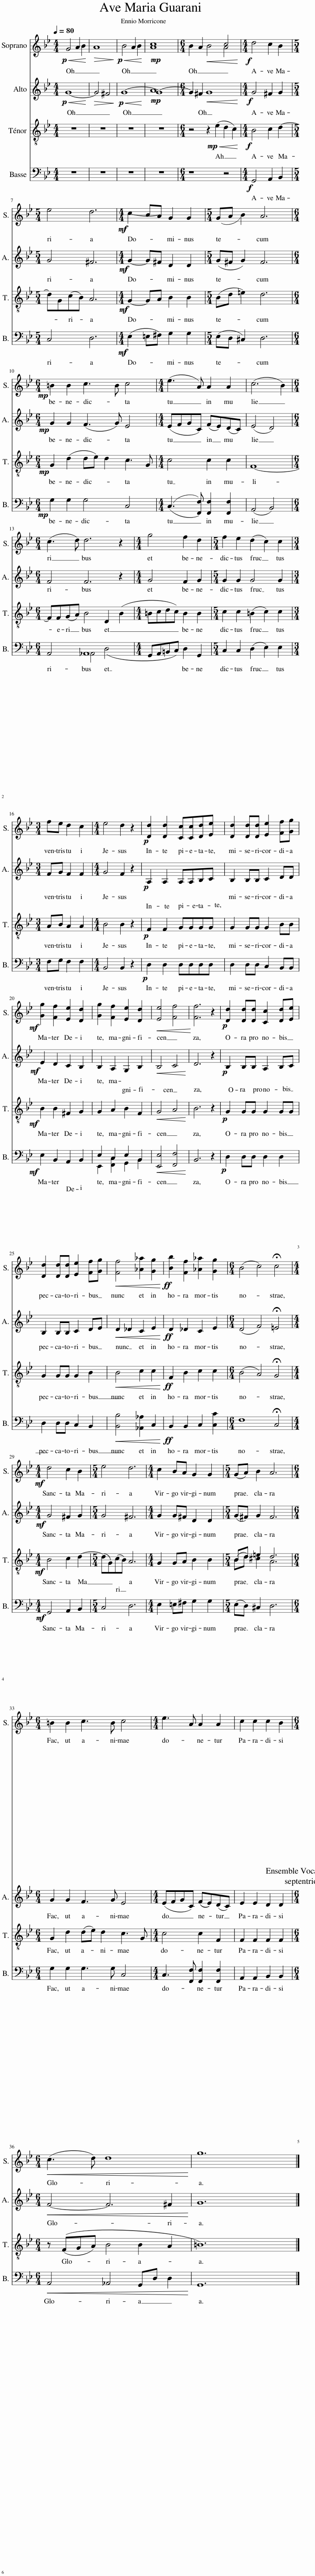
X:1
%%score ( 1 2 ) ( 3 4 ) ( 5 6 ) ( 7 8 )
L:1/8
Q:1/4=80
M:4/4
I:linebreak $
K:Bb
V:1 treble
V:2 treble
V:3 treble
V:4 treble
V:5 treble-8
V:6 treble-8
V:7 bass
V:8 bass
V:1
!p!!<(! G4 A2 B2!<)! |!>(! A8!>)! |!p!!<(! B4 A2 B2!<)! |!mp! [Ac]8 |[M:6/4] B2 A2!<(! B4 c4!<)! | %5
[M:4/4]!f! d4 c2 B2 |$[M:5/4] e4 d6 |[M:4/4]!mf! (c2 BA) G2 G2 |[M:5/4] (GA B2) A6 |$[M:6/4]!mp! =B2 B2 c3 B c4 | %10
[M:4/4] (e3 A) A2 A2 | (c6 B2) |$[M:6/4] (c3 d) d6 z2 |[M:4/4] g4 f2 d2 |[M:5/4] f2 e2 (d2 c2) c2 |$ %15
[M:3/4] fe d2 c2 |[M:4/4] e4 d2 z2 |!p! [Dd]2 [Dd]2 [Cc][Cc][Dd][Ee] | [Dd]2 [Dd][Dd] [Ee]2 [Ff][Gg] |$!mf! [Gg]2 [Ff]2 [Ee]2 [Dd]2 | %20
 [Gg]2 [Ff]2 [Ee]2 [Dd]2 |!<(! [Ee]4 [Ff]4 | [Ff]6!<)! z2 |!p! [Dd]2 [Dd][Dd] [Cc]2 [Dd][Ee] |$ [Dd]2 [Dd][Dd] [Ee]2 [Ff][Gg] | %25
!<(! [Ff]4 [_A_a]2 [Gg]2!<)! |!ff! [Bb]2 [Ff]2 [_A_a]2 [Gg]2 |[M:6/4] (B4 c4) !fermata!c4 |$[M:4/4]!mf! d4 c2 B2 |[M:5/4] e4 d6 | %30
[M:4/4] c2 BA G2 G2 |[M:5/4] (GA) B2 A6 |$[M:6/4] =B2 B2 c3 B c4 |[M:4/4] e3 A A2 A2 | c2 c2 c2 B2 |$ %35
[M:6/4]!<(! (c3 d) d8!<)! | g12 |] %37
V:2
 x8 | x8 | x8 | x8 |[M:6/4] x8 A4 | %5
[M:4/4] x8 |$[M:5/4] x10 |[M:4/4] x8 |[M:5/4] x10 |$[M:6/4] x12 | %10
[M:4/4] x8 | x8 |$[M:6/4] x12 |[M:4/4] x8 |[M:5/4] x10 |$ %15
[M:3/4] x6 |[M:4/4] x8 | x8 | x8 |$ x8 | %20
 x8 | x8 | x8 | x8 |$ x8 | %25
 x8 | x8 |[M:6/4] x12 |$[M:4/4] x8 |[M:5/4] x10 | %30
[M:4/4] x8 |[M:5/4] x10 |$[M:6/4] x12 |[M:4/4] x8 | x8 |$ %35
[M:6/4] x12 | x12 |] %37
V:3
!p!!<(! G8-!<)! |!>(! G4 ^F4!>)! |!p!!<(! G8-!<)! |!mp! G8- |[M:6/4] G2 ^F2!<(! G8!<)! | %5
[M:4/4]!f! G4 ^F2 G2 |$[M:5/4] G4 ^F6 |[M:4/4]!mf! G2- G^F D2 D2 |[M:5/4] (G^F G2) F6 |$[M:6/4]!mp! G2 G2 (F3 G) E4 | %10
[M:4/4] (EFGC) (FE)(DC) | (E4 D4) |$[M:6/4] F4 F6 z2 |[M:4/4] G4 F2 G2 |[M:5/4] G2 G2 G4 G2 |$ %15
[M:3/4] FG F2 F2 |[M:4/4] G4 F2 z2 |!p! A,2 A,2 A,A,B,C | B,2 B,B, C2 DD |$!mf! E2 D2 C2 B,2 | %20
 B,2 A,2 G,2 B,2 |!<(! B,4 C4!<)! | D6 z2 |!p! B,2 B,B, A,2 B,C |$ B,2 B,B, C2 DE | %25
!<(! D2 _D2 C2 E2!<)! |!ff! D2 _D2 C2 E2 |[M:6/4] (D4 F4) !fermata!=E4 |$[M:4/4]!mf! G4 ^F2 G2 |[M:5/4] G4 ^F6 | %30
[M:4/4] G2 G^F D2 D2 |[M:5/4] (G^F) G2 F6 |$[M:6/4] G2 G2 F3 G E4 |[M:4/4] (EFGC) ((FE))(DC) | E2 E2 D2 D2 |$ %35
[M:6/4]!<(! F4- F6 ^F2!<)! | G12 |] %37
V:4
 x8 | x8 | x8 | A8 |[M:6/4] x12 | %5
[M:4/4] x8 |$[M:5/4] x10 |[M:4/4] x8 |[M:5/4] x10 |$[M:6/4] x12 | %10
[M:4/4] x8 | x8 |$[M:6/4] x12 |[M:4/4] x8 |[M:5/4] x10 |$ %15
[M:3/4] x6 |[M:4/4] x8 | x8 | x8 |$ x8 | %20
 x8 | x8 | x8 | x8 |$ x8 | %25
 x8 | x8 |[M:6/4] x12 |$[M:4/4] x8 |[M:5/4] x10 | %30
[M:4/4] x8 |[M:5/4] x10 |$[M:6/4] x12 |[M:4/4] x8 | x8 |$ %35
[M:6/4] x12 | x12 |] %37
V:5
 z8 | z8 | z8 | z8 |[M:6/4] z4!mp! z2!<(! (e2 d2 c2)!<)! | %5
[M:4/4]!f! B4 c2 d2- |$[M:5/4] dG(cB) A6 |[M:4/4]!mf! G2- GA B2 B2 |[M:5/4] (Bd =e2) d6 |$[M:6/4]!mp! G2 (d2 de) d2 c3 G | %10
[M:4/4] c4 c2 c2 | F8- |$[M:6/4] FF(GA) B4 D2 (B2 |[M:4/4] =Bcdc) B2 B2 |[M:5/4] c2 c2 (=B2 c2) c2 |$ %15
[M:3/4] AB A2 A2 |[M:4/4] B4 B2 z2 |!p! F2 F2 GGGG | G2 GG G2 BB |$!mf! B2 B2 ^F2 G2 | %20
 G2 A2 B2 F2 |!<(! G4 A4!<)! | B6 z2 |!p! G2 GG G2 GG |$ G2 GG G2 B2 | %25
!<(! B4 c2 c2!<)! |!ff! F2 B2 c2 c2 |[M:6/4] (B4 A4) !fermata!G4 |$[M:4/4]!mf! B4 c2 d2- |[M:5/4] (dG)(cB) A6 | %30
[M:4/4] G2 GA B2 B2 |[M:5/4] (Bd) =e2 d6 |$[M:6/4] G2 d2 (de) d2 c3 G |[M:4/4] c4 c2 F2 | F2 F2 F2 F2 |$ %35
[M:6/4] z ((FGA) B4 B2 A2 | =B12) |] %37
V:6
 x8 | x8 | x8 | x8 |[M:6/4] x12 | %5
[M:4/4] x8 |$[M:5/4] x10 |[M:4/4] x8 |[M:5/4] x10 |$[M:6/4] x12 | %10
[M:4/4] x8 | x8 |$[M:6/4] x12 |[M:4/4] x8 |[M:5/4] x10 |$ %15
[M:3/4] x6 |[M:4/4] x8 | x8 | x8 |$ x8 | %20
 x8 | x8 | x8 | x8 |$ x8 | %25
 x8 | x8 |[M:6/4] x12 |$[M:4/4] x8 |[M:5/4] x10 | %30
[M:4/4] x8 |[M:5/4] Bd ^c2 A6 |$[M:6/4] x12 |[M:4/4] x8 | x8 |$ %35
[M:6/4] x12 | x12 |] %37
V:7
 z8 | z8 | z8 | z8 |[M:6/4] z8 z4 | %5
[M:4/4]!f! G,,4 A,,2 B,,2 |$[M:5/4] C,4 D,6 |[M:4/4]!mf! (E,2 =E,^F,) G,2 G,2 |[M:5/4] (E,D, ^C,2) D,6 |$[M:6/4]!mp! G,2 G,2 G,4 C,4 | %10
[M:4/4] ((C,3 [F,,F,])) [F,,F,]2 [F,,F,]2 | (A,,4 B,,4) |$[M:6/4] A,,4 A,,8 |[M:4/4] G,,A,,=B,,C, D,2 G,,2 |[M:5/4] C,2 C,2 (D,2 E,2) E,2 |$ %15
[M:3/4] F,G, F,2 F,2 |[M:4/4] B,,4 B,,2 z2 |!p! D,2 D,2 D,D,D,D, | D,2 D,D, C,2 B,,B,, |$!mf! E,2 B,,2 A,,2 B,,2 | %20
 E,2 C,2 E,2 B,,2 |!<(! [E,,E,]4 [F,,F,]4!<)! | B,,6 z2 |!p! D,2 D,D, D,2 D,2 |$ D,2 D,D, C,2 B,,2 | %25
!<(! [B,,B,]4 [_A,,_A,]2 C,2!<)! |!ff! B,,2 B,,2 C,2 [C,C]2 |[M:6/4] F,8 !fermata!C,4 |$[M:4/4]!mf! G,,4 A,,2 B,,2 |[M:5/4] C,4 D,6 | %30
[M:4/4] E,2 =E,^F, G,2 G,2 |[M:5/4] (E,D,) ^C,2 D,6 |$[M:6/4] G,2 G,2 G,3 G, C,4 |[M:4/4] C,3 [F,,F,] [F,,F,]2 [F,,F,]2 | A,,2 A,,2 B,,2 B,,2 |$ %35
[M:6/4]!<(! A,,4 _A,,4 G,,D, D,2!<)! | G,,12 |] %37
V:8
 x8 | x8 | x8 | x8 |[M:6/4] x12 | %5
[M:4/4] x8 |$[M:5/4] x10 |[M:4/4] x8 |[M:5/4] x10 |$[M:6/4] x12 | %10
[M:4/4] x8 | x8 |$[M:6/4] x4 _A,,4 D,4 |[M:4/4] x8 |[M:5/4] x10 |$ %15
[M:3/4] x6 |[M:4/4] x8 | x8 | x8 |$ x8 | %20
 E,,2 [F,,C,]2 G,,2 B,,2 | x8 | x8 | x8 |$ x8 | %25
 x8 | x8 |[M:6/4] x12 |$[M:4/4] x8 |[M:5/4] x10 | %30
[M:4/4] x8 |[M:5/4] x10 |$[M:6/4] x12 |[M:4/4] x8 | x8 |$ %35
[M:6/4] x12 | x12 |] %37
